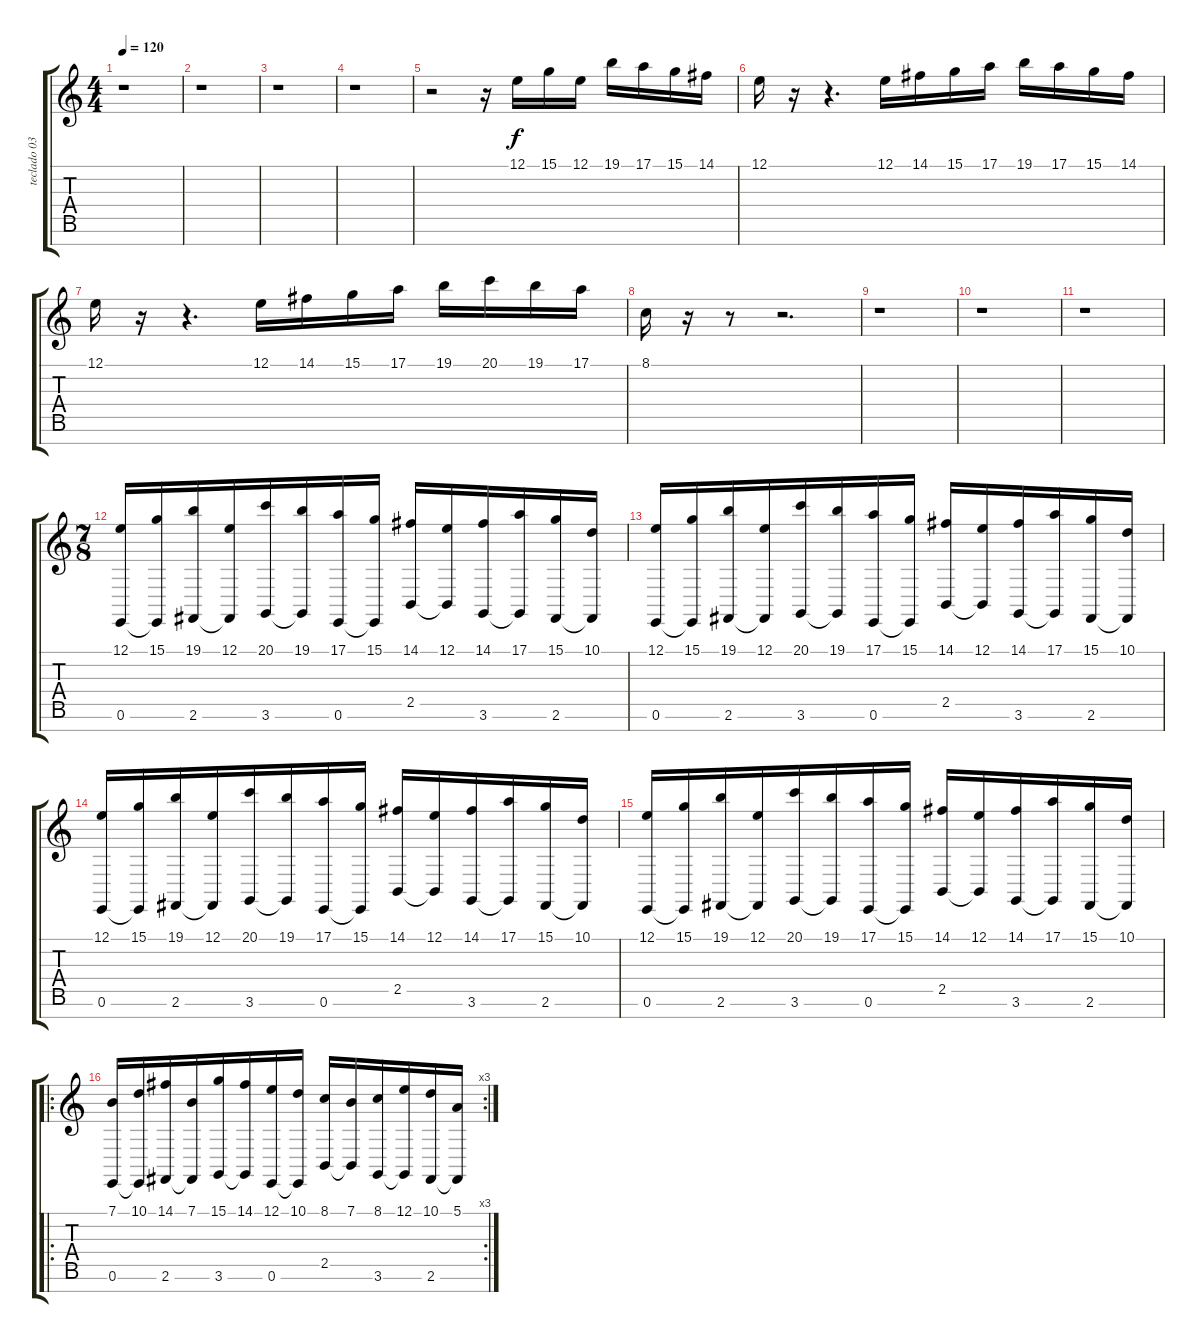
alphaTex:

\track ("teclado 03" "teclado 03") {instrument acousticgrandpiano}
\staff {score tabs}
\tuning (E4 B3 G3 D3 A2 E2 B1) {hide}
\ts (4 4)
\tempo 120
\clef g2
\ks c
r.1{dy f} |
r.1 |
r.1 |
r.1 |
r.2 r.16 12.1.16{volume 14 instrument acousticgrandpiano} 15.1.16 12.1.16 19.1.16 17.1.16 15.1.16 14.1.16 |
12.1.16 r.16 r.4{d} 12.1.16 14.1.16 15.1.16 17.1.16 19.1.16 17.1.16 15.1.16 14.1.16 |
12.1.16 r.16 r.4{d} 12.1.16 14.1.16 15.1.16 17.1.16 19.1.16 20.1.16 19.1.16 17.1.16 |
8.1.16 r.16 r.8 r.2{d} |
r.1 |
r.1 |
r.1 |
\ts (7 8)
(12.1 0.6).16 (15.1 0.6{t}).16 (19.1 2.6).16 (12.1 2.6{t}).16 (20.1 3.6).16 (19.1 3.6{t}).16 (17.1 0.6).16 (15.1 0.6{t}).16 (14.1 2.5).16 (12.1 2.5{t}).16 (14.1 3.6).16 (17.1 3.6{t}).16 (15.1 2.6).16 (10.1 2.6{t}).16 |
(12.1 0.6).16 (15.1 0.6{t}).16 (19.1 2.6).16 (12.1 2.6{t}).16 (20.1 3.6).16 (19.1 3.6{t}).16 (17.1 0.6).16 (15.1 0.6{t}).16 (14.1 2.5).16 (12.1 2.5{t}).16 (14.1 3.6).16 (17.1 3.6{t}).16 (15.1 2.6).16 (10.1 2.6{t}).16 |
(12.1 0.6).16 (15.1 0.6{t}).16 (19.1 2.6).16 (12.1 2.6{t}).16 (20.1 3.6).16 (19.1 3.6{t}).16 (17.1 0.6).16 (15.1 0.6{t}).16 (14.1 2.5).16 (12.1 2.5{t}).16 (14.1 3.6).16 (17.1 3.6{t}).16 (15.1 2.6).16 (10.1 2.6{t}).16 |
(12.1 0.6).16 (15.1 0.6{t}).16 (19.1 2.6).16 (12.1 2.6{t}).16 (20.1 3.6).16 (19.1 3.6{t}).16 (17.1 0.6).16 (15.1 0.6{t}).16 (14.1 2.5).16 (12.1 2.5{t}).16 (14.1 3.6).16 (17.1 3.6{t}).16 (15.1 2.6).16 (10.1 2.6{t}).16 |
\ro
\rc 3
(7.1 0.6).16 (10.1 0.6{t}).16 (14.1 2.6).16 (7.1 2.6{t}).16 (15.1 3.6).16 (14.1 3.6{t}).16 (12.1 0.6).16 (10.1 0.6{t}).16 (8.1 2.5).16 (7.1 2.5{t}).16 (8.1 3.6).16 (12.1 3.6{t}).16 (10.1 2.6).16 (5.1 2.6{t}).16
